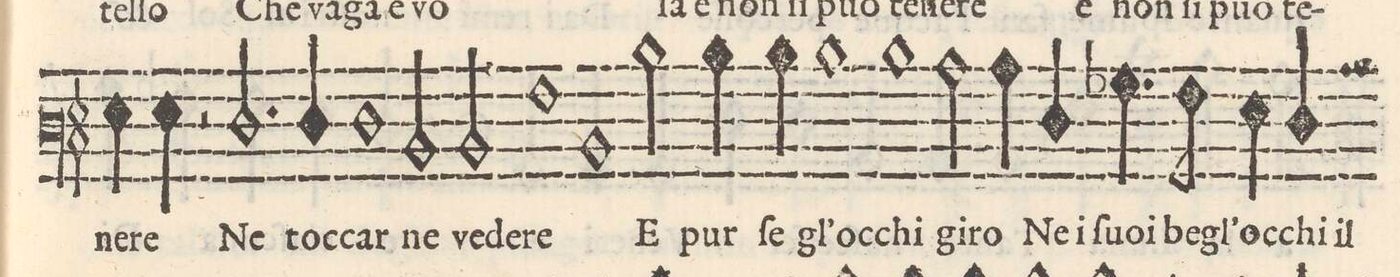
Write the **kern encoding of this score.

**kern	**text
*I"BASSO	*
*clefF3	*
*k[]	*
*met(C)	*
*M2/1	*
4G\	-ne-
4G\	-re
2r	.
=12-	=12-
2.F/	Ne
4F/	toc-
1F	-car
=13-	=13-
2D/	ne
2D/	ve-
1A	-de-
=14-	=14-
1D	-re
2d\	E
4d\	pur
4d\	ſe
=15-	=15-
1d	gl'oc-
1d	-chi
=16-	=16-
2c\	gi-
4c\	-ro
4F/	Ne i
4.B-X\	ſuoi
8A\	begl'
4G\	oc-
4F/	-chi il
*custos:c	*
=17-	=17-
*-	*-
